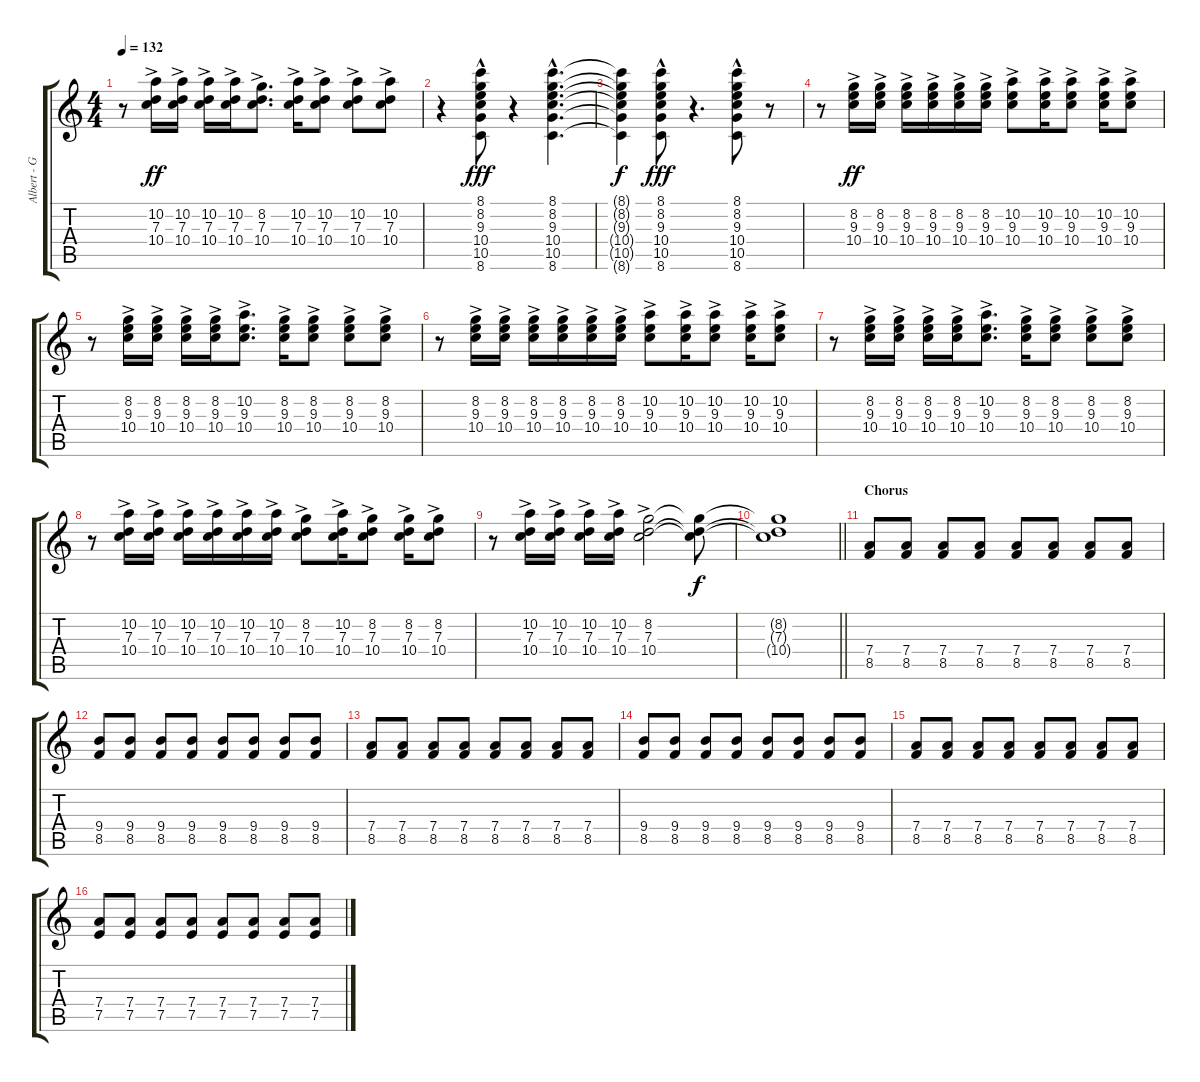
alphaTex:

\track ("Albert - Guitar RSE" "Albert - G") {instrument electricguitarjazz}
\staff {score tabs}
\tuning (E4 B3 G3 D3 A2 E2) {hide}
\ts (4 4)
\tempo 132
\clef g2
\ks c
r.8{dy ff} (10.2{ac} 7.3{ac} 10.4{ac}).16 (10.2{ac} 7.3{ac} 10.4{ac}).16 (10.2{ac} 7.3{ac} 10.4{ac}).16 (10.2{ac} 7.3{ac} 10.4{ac}).16 (8.2{ac} 7.3{ac} 10.4{ac}).8{d} (10.2{ac} 7.3{ac} 10.4{ac}).16 (10.2{ac} 7.3{ac} 10.4{ac}).8 (10.2{ac} 7.3{ac} 10.4{ac}).8 (10.2{ac} 7.3{ac} 10.4{ac}).8 |
r.4 (8.1{hac} 8.2{hac} 9.3{hac} 10.4{hac} 10.5{hac} 8.6{hac}).8{dy fff} r.4 (8.1{hac} 8.2{hac} 9.3{hac} 10.4{hac} 10.5{hac} 8.6{hac}).4{d} |
(8.1{t} 8.2{t} 9.3{t} 10.4{t} 10.5{t} 8.6{t}).4{dy f} (8.1{hac} 8.2{hac} 9.3{hac} 10.4{hac} 10.5{hac} 8.6{hac}).8{dy fff} r.4{d} (8.1{hac} 8.2{hac} 9.3{hac} 10.4{hac} 10.5{hac} 8.6{hac}).8 r.8 |
r.8 (8.2{ac} 9.3{ac} 10.4{ac}).16{dy ff} (8.2{ac} 9.3{ac} 10.4{ac}).16 (8.2{ac} 9.3{ac} 10.4{ac}).16 (8.2{ac} 9.3{ac} 10.4{ac}).16 (8.2{ac} 9.3{ac} 10.4{ac}).16 (8.2{ac} 9.3{ac} 10.4{ac}).16 (10.2{ac} 9.3{ac} 10.4{ac}).8 (10.2{ac} 9.3{ac} 10.4{ac}).16 (10.2{ac} 9.3{ac} 10.4{ac}).8 (10.2{ac} 9.3{ac} 10.4{ac}).16 (10.2{ac} 9.3{ac} 10.4{ac}).8 |
r.8 (8.2{ac} 9.3{ac} 10.4{ac}).16 (8.2{ac} 9.3{ac} 10.4{ac}).16 (8.2{ac} 9.3{ac} 10.4{ac}).16 (8.2{ac} 9.3{ac} 10.4{ac}).16 (10.2{ac} 9.3{ac} 10.4{ac}).8{d} (8.2{ac} 9.3{ac} 10.4{ac}).16 (8.2{ac} 9.3{ac} 10.4{ac}).8 (8.2{ac} 9.3{ac} 10.4{ac}).8 (8.2{ac} 9.3{ac} 10.4{ac}).8 |
r.8 (8.2{ac} 9.3{ac} 10.4{ac}).16 (8.2{ac} 9.3{ac} 10.4{ac}).16 (8.2{ac} 9.3{ac} 10.4{ac}).16 (8.2{ac} 9.3{ac} 10.4{ac}).16 (8.2{ac} 9.3{ac} 10.4{ac}).16 (8.2{ac} 9.3{ac} 10.4{ac}).16 (10.2{ac} 9.3{ac} 10.4{ac}).8 (10.2{ac} 9.3{ac} 10.4{ac}).16 (10.2{ac} 9.3{ac} 10.4{ac}).8 (10.2{ac} 9.3{ac} 10.4{ac}).16 (10.2{ac} 9.3{ac} 10.4{ac}).8 |
r.8 (8.2{ac} 9.3{ac} 10.4{ac}).16 (8.2{ac} 9.3{ac} 10.4{ac}).16 (8.2{ac} 9.3{ac} 10.4{ac}).16 (8.2{ac} 9.3{ac} 10.4{ac}).16 (10.2{ac} 9.3{ac} 10.4{ac}).8{d} (8.2{ac} 9.3{ac} 10.4{ac}).16 (8.2{ac} 9.3{ac} 10.4{ac}).8 (8.2{ac} 9.3{ac} 10.4{ac}).8 (8.2{ac} 9.3{ac} 10.4{ac}).8 |
r.8 (10.2{ac} 7.3{ac} 10.4{ac}).16 (10.2{ac} 7.3{ac} 10.4{ac}).16 (10.2{ac} 7.3{ac} 10.4{ac}).16 (10.2{ac} 7.3{ac} 10.4{ac}).16 (10.2{ac} 7.3{ac} 10.4{ac}).16 (10.2{ac} 7.3{ac} 10.4{ac}).16 (8.2{ac} 7.3{ac} 10.4{ac}).8 (10.2{ac} 7.3{ac} 10.4{ac}).16 (8.2{ac} 7.3{ac} 10.4{ac}).8 (8.2{ac} 7.3{ac} 10.4{ac}).16 (8.2{ac} 7.3{ac} 10.4{ac}).8 |
r.8 (10.2{ac} 7.3{ac} 10.4{ac}).16 (10.2{ac} 7.3{ac} 10.4{ac}).16 (10.2{ac} 7.3{ac} 10.4{ac}).16 (10.2{ac} 7.3{ac} 10.4{ac}).16 (8.2{ac} 7.3{ac} 10.4{ac}).2 (8.2{t} 7.3{t} 10.4{t}).8{dy f} |
\barLineRight lightlight
(8.2{t} 7.3{t} 10.4{t}).1 |
\section ("" "Chorus")
(7.4 8.5).8 (7.4 8.5).8 (7.4 8.5).8 (7.4 8.5).8 (7.4 8.5).8 (7.4 8.5).8 (7.4 8.5).8 (7.4 8.5).8 |
(9.4 8.5).8 (9.4 8.5).8 (9.4 8.5).8 (9.4 8.5).8 (9.4 8.5).8 (9.4 8.5).8 (9.4 8.5).8 (9.4 8.5).8 |
(7.4 8.5).8 (7.4 8.5).8 (7.4 8.5).8 (7.4 8.5).8 (7.4 8.5).8 (7.4 8.5).8 (7.4 8.5).8 (7.4 8.5).8 |
(9.4 8.5).8 (9.4 8.5).8 (9.4 8.5).8 (9.4 8.5).8 (9.4 8.5).8 (9.4 8.5).8 (9.4 8.5).8 (9.4 8.5).8 |
(7.4 8.5).8 (7.4 8.5).8 (7.4 8.5).8 (7.4 8.5).8 (7.4 8.5).8 (7.4 8.5).8 (7.4 8.5).8 (7.4 8.5).8 |
(7.4 7.5).8 (7.4 7.5).8 (7.4 7.5).8 (7.4 7.5).8 (7.4 7.5).8 (7.4 7.5).8 (7.4 7.5).8 (7.4 7.5).8
